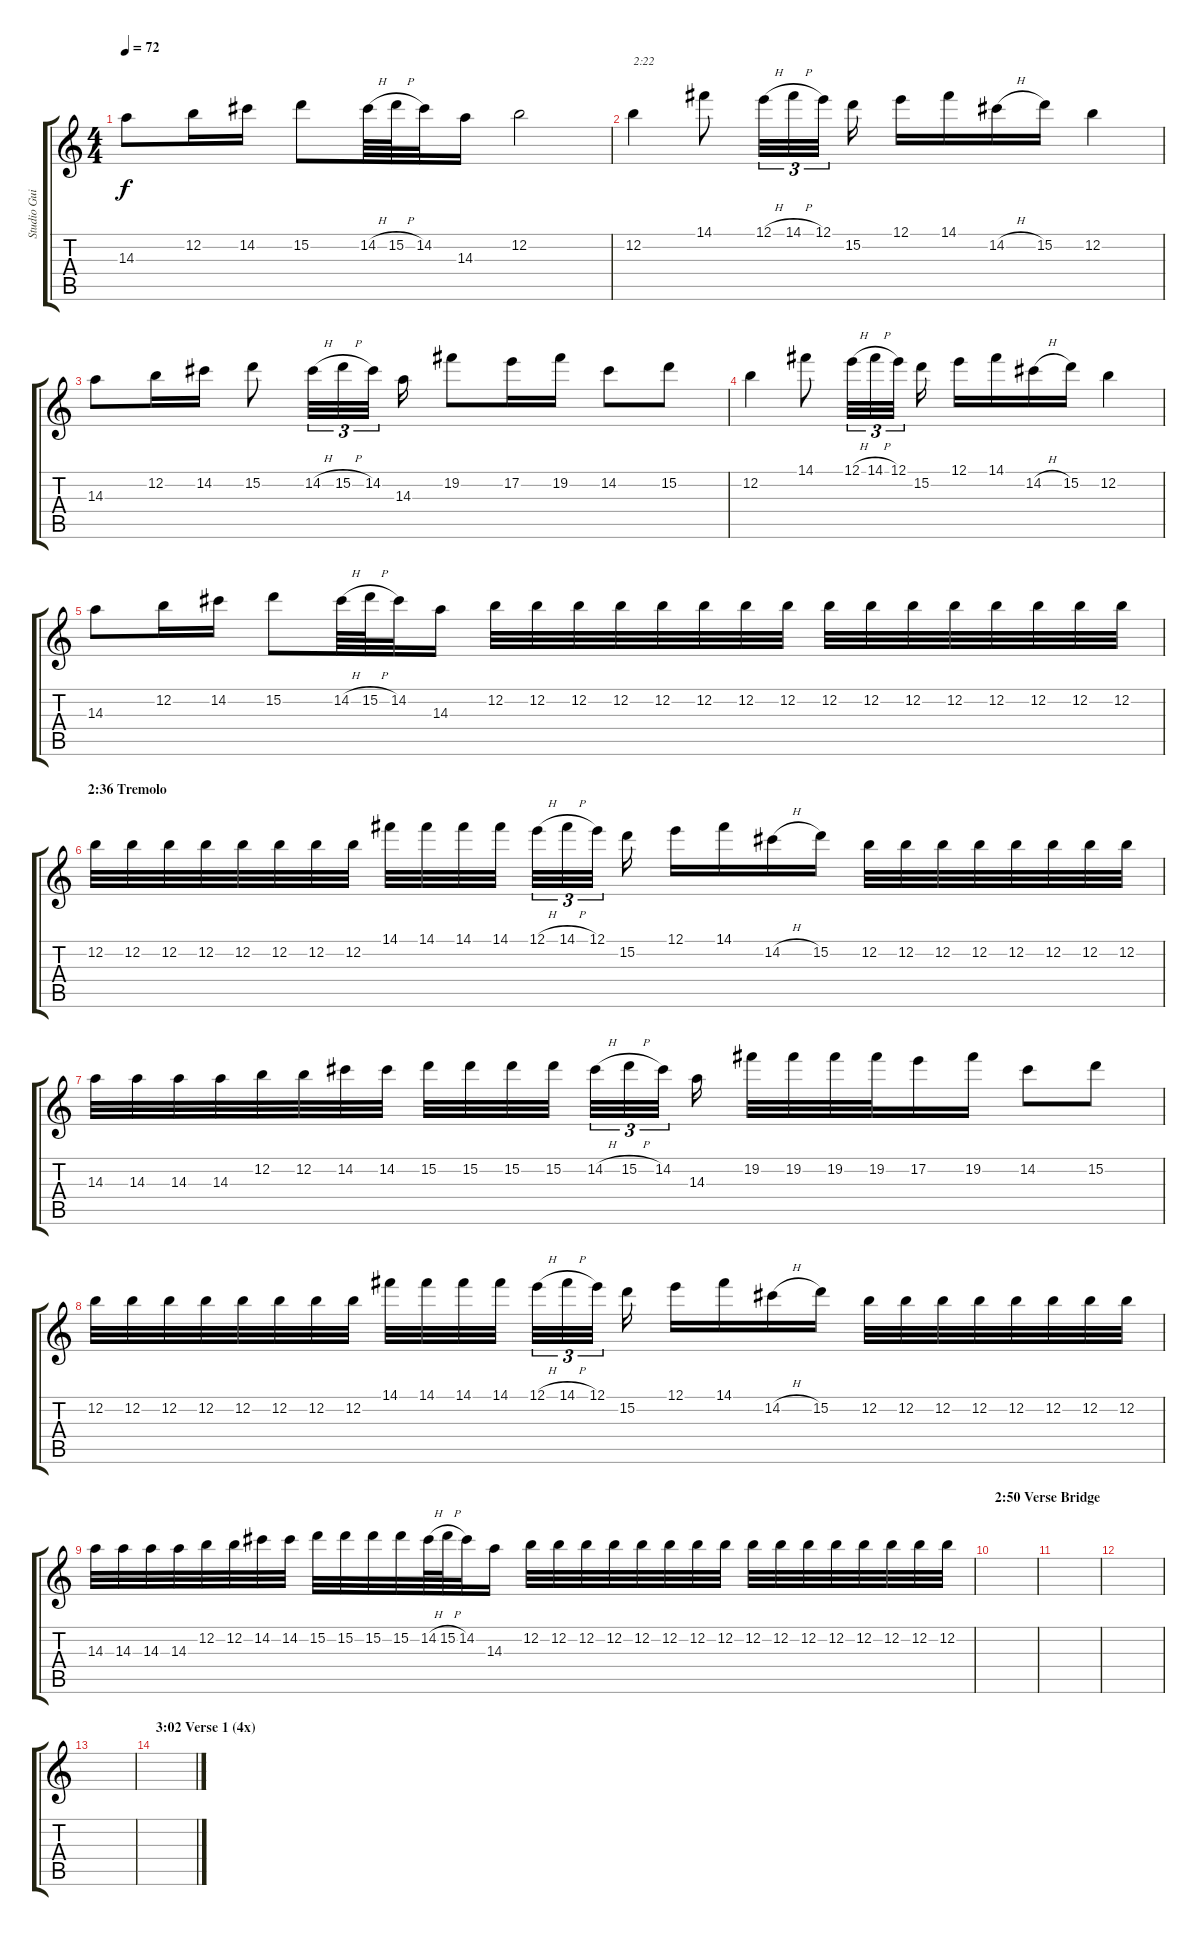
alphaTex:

\track ("Studio Guitar" "Studio Gui") {instrument overdrivenguitar}
\staff {score tabs}
\tuning (E4 B3 G3 D3 A2 E2) {hide}
\ts (4 4)
\tempo 72
\clef g2
\ks c
14.3.8{dy f} 12.2.16 14.2.16 15.2.8 14.2{h}.64 15.2{h}.64 14.2.32 14.3.16 12.2.2 |
12.2.4{txt "2:22"} 14.1.8 12.1{h}.32{tu (3 2)} 14.1{h}.32{tu (3 2)} 12.1.32{tu (3 2)} 15.2.16 12.1.16 14.1.16 14.2{h}.16 15.2.16 12.2.4 |
14.3.8 12.2.16 14.2.16 15.2.8 14.2{h}.32{tu (3 2)} 15.2{h}.32{tu (3 2)} 14.2.32{tu (3 2)} 14.3.16 19.2.8 17.2.16 19.2.16 14.2.8 15.2.8 |
12.2.4 14.1.8 12.1{h}.32{tu (3 2)} 14.1{h}.32{tu (3 2)} 12.1.32{tu (3 2)} 15.2.16 12.1.16 14.1.16 14.2{h}.16 15.2.16 12.2.4 |
14.3.8 12.2.16 14.2.16 15.2.8 14.2{h}.64 15.2{h}.64 14.2.32 14.3.16 12.2.32 12.2.32 12.2.32 12.2.32 12.2.32 12.2.32 12.2.32 12.2.32 12.2.32 12.2.32 12.2.32 12.2.32 12.2.32 12.2.32 12.2.32 12.2.32 |
\section ("" "2:36 Tremolo")
12.2.32 12.2.32 12.2.32 12.2.32 12.2.32 12.2.32 12.2.32 12.2.32 14.1.32 14.1.32 14.1.32 14.1.32 12.1{h}.32{tu (3 2)} 14.1{h}.32{tu (3 2)} 12.1.32{tu (3 2)} 15.2.16 12.1.16 14.1.16 14.2{h}.16 15.2.16 12.2.32 12.2.32 12.2.32 12.2.32 12.2.32 12.2.32 12.2.32 12.2.32 |
14.3.32 14.3.32 14.3.32 14.3.32 12.2.32 12.2.32 14.2.32 14.2.32 15.2.32 15.2.32 15.2.32 15.2.32 14.2{h}.32{tu (3 2)} 15.2{h}.32{tu (3 2)} 14.2.32{tu (3 2)} 14.3.16 19.2.32 19.2.32 19.2.32 19.2.32 17.2.16 19.2.16 14.2.8 15.2.8 |
12.2.32 12.2.32 12.2.32 12.2.32 12.2.32 12.2.32 12.2.32 12.2.32 14.1.32 14.1.32 14.1.32 14.1.32 12.1{h}.32{tu (3 2)} 14.1{h}.32{tu (3 2)} 12.1.32{tu (3 2)} 15.2.16 12.1.16 14.1.16 14.2{h}.16 15.2.16 12.2.32 12.2.32 12.2.32 12.2.32 12.2.32 12.2.32 12.2.32 12.2.32 |
14.3.32 14.3.32 14.3.32 14.3.32 12.2.32 12.2.32 14.2.32 14.2.32 15.2.32 15.2.32 15.2.32 15.2.32 14.2{h}.64 15.2{h}.64 14.2.32 14.3.16 12.2.32 12.2.32 12.2.32 12.2.32 12.2.32 12.2.32 12.2.32 12.2.32 12.2.32 12.2.32 12.2.32 12.2.32 12.2.32 12.2.32 12.2.32 12.2.32 |
\section ("" "2:50 Verse Bridge")
|
|
|
|
\section ("" "3:02 Verse 1 (4x)")
